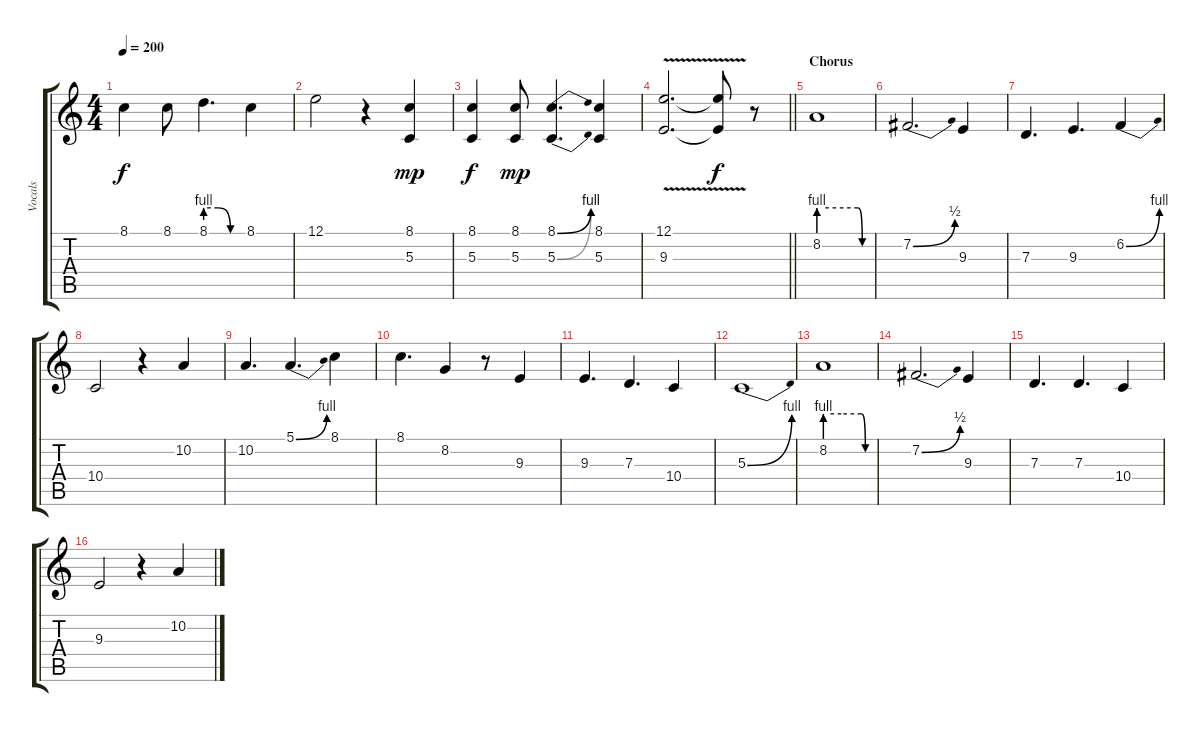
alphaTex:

\track ("Vocals" "Vocals") {instrument lead2sawtooth}
\staff {score tabs}
\tuning (E4 B3 G3 D3 A2 E2) {hide}
\ts (4 4)
\tempo 200
\clef g2
\ks c
8.1.4{dy f} 8.1.8 8.1{be (custom 0 4 20 4 40 0 60 0)}.4{d} 8.1.4 |
12.1.2 r.4 (8.1 5.3).4{dy mp} |
(8.1 5.3).4{dy f} (8.1 5.3).8{dy mp} (8.1{be (bend 0 0 60 4)} 5.3{be (bend 0 0 60 4)}).4{d} (8.1 5.3).4 |
\barLineRight lightlight
(12.1{v} 9.3).2{d} (12.1{t} 9.3{t}).8{dy f} r.8 |
\section ("" "Chorus")
8.2{be (custom 0 4 20 4 45 4 50 0 60 0)}.1 |
7.2{be (bend 0 0 60 2)}.2{d} 9.3.4 |
7.3.4{d} 9.3.4{d} 6.2{be (bend 0 0 60 4)}.4 |
10.4.2 r.4 10.2.4 |
10.2.4{d} 5.1{be (bend 0 0 60 4)}.4{d} 8.1.4 |
8.1.4{d} 8.2.4 r.8 9.3.4 |
9.3.4{d} 7.3.4{d} 10.4.4 |
5.3{be (bend 0 0 60 4)}.1 |
8.2{be (custom 0 4 20 4 45 4 50 0 60 0)}.1 |
7.2{be (bend 0 0 60 2)}.2{d} 9.3.4 |
7.3.4{d} 7.3.4{d} 10.4.4 |
9.3.2 r.4 10.2.4
